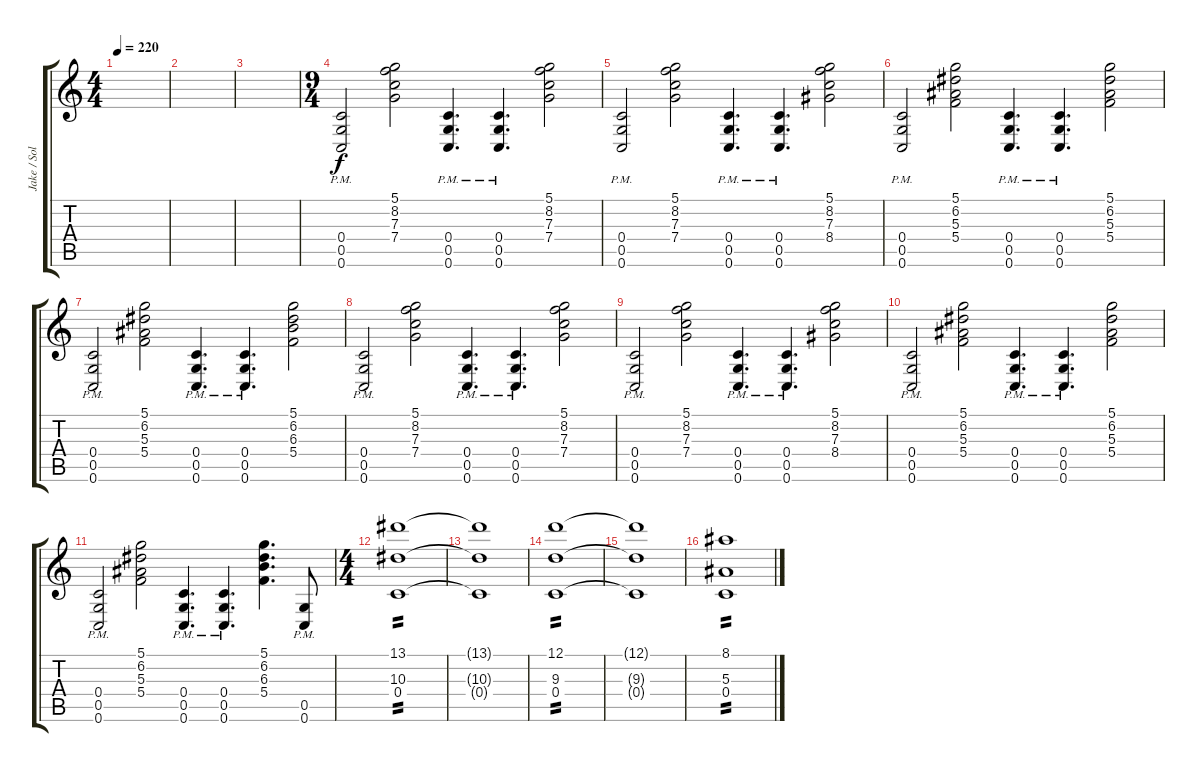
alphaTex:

\track ("Jake / Solo" "Jake / Sol") {instrument overdrivenguitar}
\staff {score tabs}
\tuning (D4 A3 F3 C3 G2 C2) {hide}
\ts (4 4)
\tempo 220
\clef g2
\ks c
|
|
|
\ts (9 4)
(0.4{pm} 0.5{pm} 0.6{pm}).2 (5.1 8.2 7.3 7.4).2 (0.4{pm} 0.5{pm} 0.6{pm}).4{d} (0.4{pm} 0.5{pm} 0.6{pm}).4{d} (5.1 8.2 7.3 7.4).2 |
(0.4{pm} 0.5{pm} 0.6{pm}).2 (5.1 8.2 7.3 7.4).2 (0.4{pm} 0.5{pm} 0.6{pm}).4{d} (0.4{pm} 0.5{pm} 0.6{pm}).4{d} (5.1 8.2 7.3 8.4).2 |
(0.4{pm} 0.5{pm} 0.6{pm}).2 (5.1 6.2 5.3 5.4).2 (0.4{pm} 0.5{pm} 0.6{pm}).4{d} (0.4{pm} 0.5{pm} 0.6{pm}).4{d} (5.1 6.2 5.3 5.4).2 |
(0.4{pm} 0.5{pm} 0.6{pm}).2 (5.1 6.2 5.3 5.4).2 (0.4{pm} 0.5{pm} 0.6{pm}).4{d} (0.4{pm} 0.5{pm} 0.6{pm}).4{d} (5.1 6.2 6.3 5.4).2 |
(0.4{pm} 0.5{pm} 0.6{pm}).2 (5.1 8.2 7.3 7.4).2 (0.4{pm} 0.5{pm} 0.6{pm}).4{d} (0.4{pm} 0.5{pm} 0.6{pm}).4{d} (5.1 8.2 7.3 7.4).2 |
(0.4{pm} 0.5{pm} 0.6{pm}).2 (5.1 8.2 7.3 7.4).2 (0.4{pm} 0.5{pm} 0.6{pm}).4{d} (0.4{pm} 0.5{pm} 0.6{pm}).4{d} (5.1 8.2 7.3 8.4).2 |
(0.4{pm} 0.5{pm} 0.6{pm}).2 (5.1 6.2 5.3 5.4).2 (0.4{pm} 0.5{pm} 0.6{pm}).4{d} (0.4{pm} 0.5{pm} 0.6{pm}).4{d} (5.1 6.2 5.3 5.4).2 |
(0.4{pm} 0.5{pm} 0.6{pm}).2 (5.1 6.2 5.3 5.4).2 (0.4{pm} 0.5{pm} 0.6{pm}).4{d} (0.4{pm} 0.5{pm} 0.6{pm}).4{d} (5.1 6.2 6.3 5.4).4{d} (0.5{pm} 0.6{pm}).8 |
\ts (4 4)
(13.1 10.3 0.4).1{tp 2 volume 7} |
(13.1{t} 10.3{t} 0.4{t}).1 |
(12.1 9.3 0.4).1{tp 2 volume 7} |
(12.1{t} 9.3{t} 0.4{t}).1 |
(8.1 5.3 0.4).1{tp 2 volume 7}
